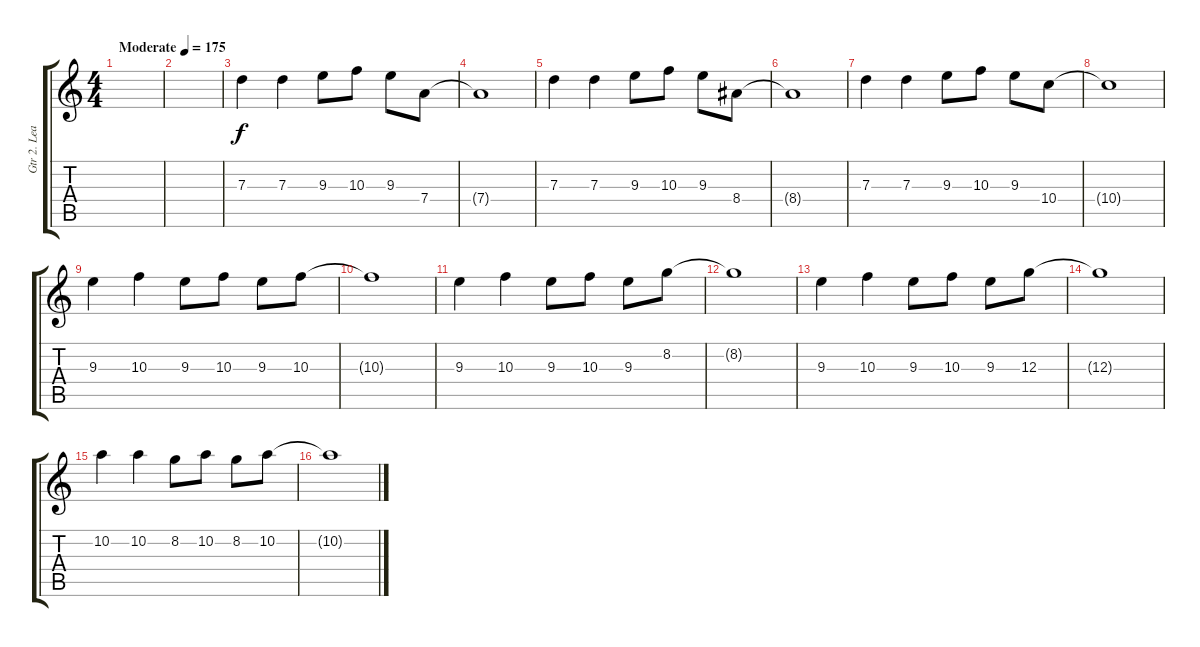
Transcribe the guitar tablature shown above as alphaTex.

\track ("Gtr 2. Lead (Borna Kuèa)" "Gtr 2. Lea") {instrument distortionguitar}
\staff {score tabs}
\tuning (E4 B3 G3 D3 A2 E2) {hide}
\ts (4 4)
\tempo (175 "Moderate")
\clef g2
\ks c
|
|
7.3.4 7.3.4 9.3.8 10.3.8 9.3.8 7.4.8 |
7.4{t}.1 |
7.3.4 7.3.4 9.3.8 10.3.8 9.3.8 8.4.8 |
8.4{t}.1 |
7.3.4 7.3.4 9.3.8 10.3.8 9.3.8 10.4.8 |
10.4{t}.1 |
9.3.4 10.3.4 9.3.8 10.3.8 9.3.8 10.3.8 |
10.3{t}.1 |
9.3.4 10.3.4 9.3.8 10.3.8 9.3.8 8.2.8 |
8.2{t}.1 |
9.3.4 10.3.4 9.3.8 10.3.8 9.3.8 12.3.8 |
12.3{t}.1 |
10.2.4 10.2.4 8.2.8 10.2.8 8.2.8 10.2.8 |
10.2{t}.1
